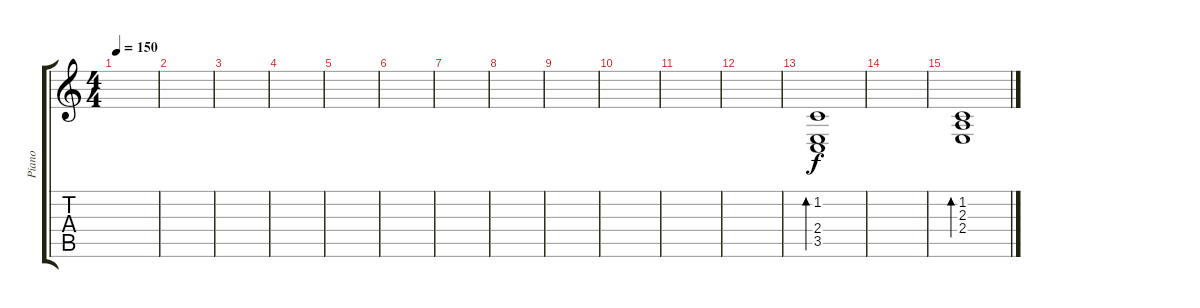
\track ("Piano" "Piano") {instrument brightacousticpiano}
\staff {score tabs}
\tuning (E4 B3 G3 D3 A2 E2) {hide}
\ts (4 4)
\tempo 150
\clef g2
\ks c
|
|
|
|
|
|
|
|
|
|
|
|
(1.2 2.4 3.5).1{bd 480} |
|
(1.2 2.3 2.4).1{bd 480}
